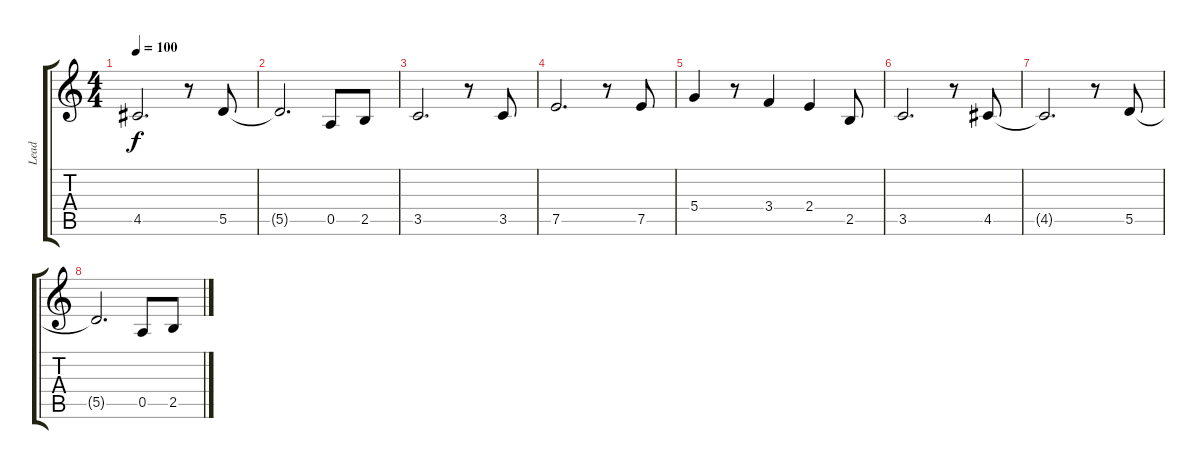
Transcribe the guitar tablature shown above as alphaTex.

\track ("Lead" "Lead") {instrument distortionguitar}
\staff {score tabs}
\tuning (E4 B3 G3 D3 A2 E2) {hide}
\ts (4 4)
\tempo 100
\clef g2
\ks c
4.5{t}.2{d dy f} r.8 5.5.8 |
5.5{t}.2{d} 0.5.8 2.5.8 |
3.5.2{d} r.8 3.5.8 |
7.5.2{d} r.8 7.5.8 |
5.4.4 r.8 3.4.4 2.4.4 2.5.8 |
3.5.2{d} r.8 4.5.8 |
4.5{t}.2{d} r.8 5.5.8 |
5.5{t}.2{d} 0.5.8 2.5.8
